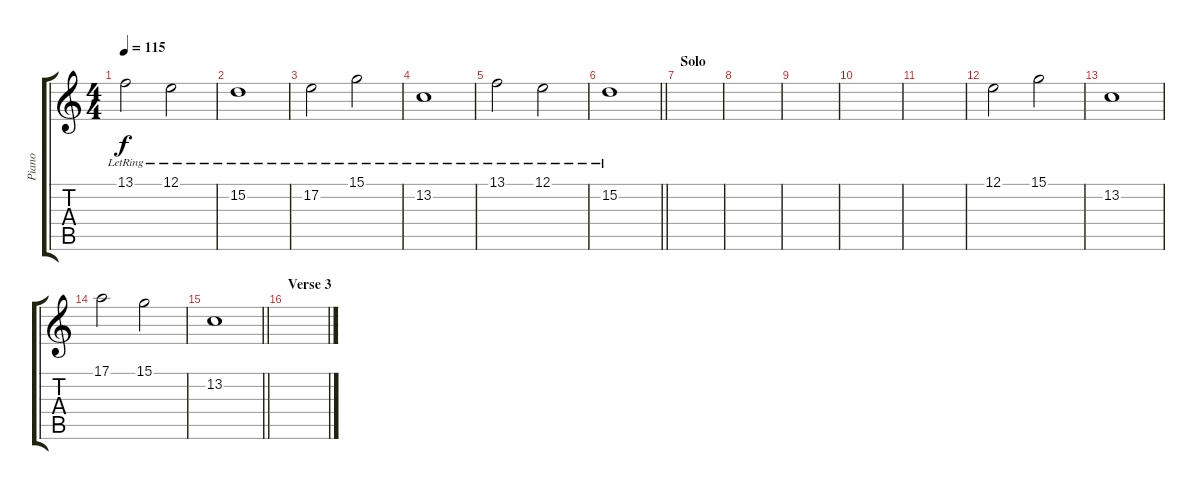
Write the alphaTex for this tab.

\track ("Piano" "Piano") {instrument electricgrandpiano}
\staff {score tabs}
\tuning (E4 B3 G3 D3 A2 E2) {hide}
\ts (4 4)
\tempo 115
\clef g2
\ks c
13.1{lr}.2{dy f} 12.1{lr}.2 |
15.2{lr}.1 |
17.2{lr}.2 15.1{lr}.2 |
13.2{lr}.1 |
13.1{lr}.2 12.1{lr}.2 |
\barLineRight lightlight
15.2{lr}.1 |
\section ("" "Solo")
|
|
|
|
|
12.1.2 15.1.2 |
13.2.1 |
17.1.2 15.1.2 |
\barLineRight lightlight
13.2.1 |
\section ("" "Verse 3")
